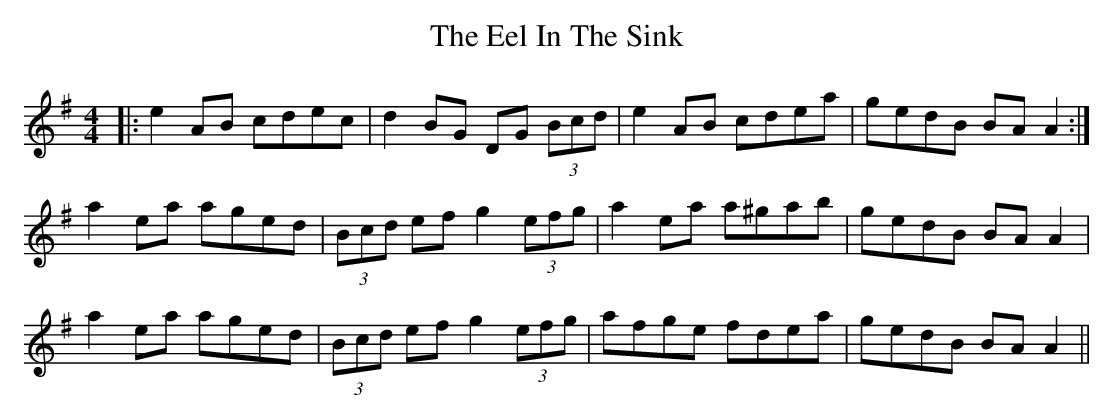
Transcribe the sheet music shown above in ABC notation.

X:1
T: The Eel In The Sink
M: 4/4
L: 1/8
K: Gmaj
|:e2 AB cdec|d2 BG DG (3Bcd|e2 AB cdea|gedB BA A2:|
a2 ea aged|(3Bcd ef g2 (3efg|a2 ea a^gab|gedB BA A2|
a2 ea aged|(3Bcd ef g2 (3efg|afge fdea|gedB BAA2||
